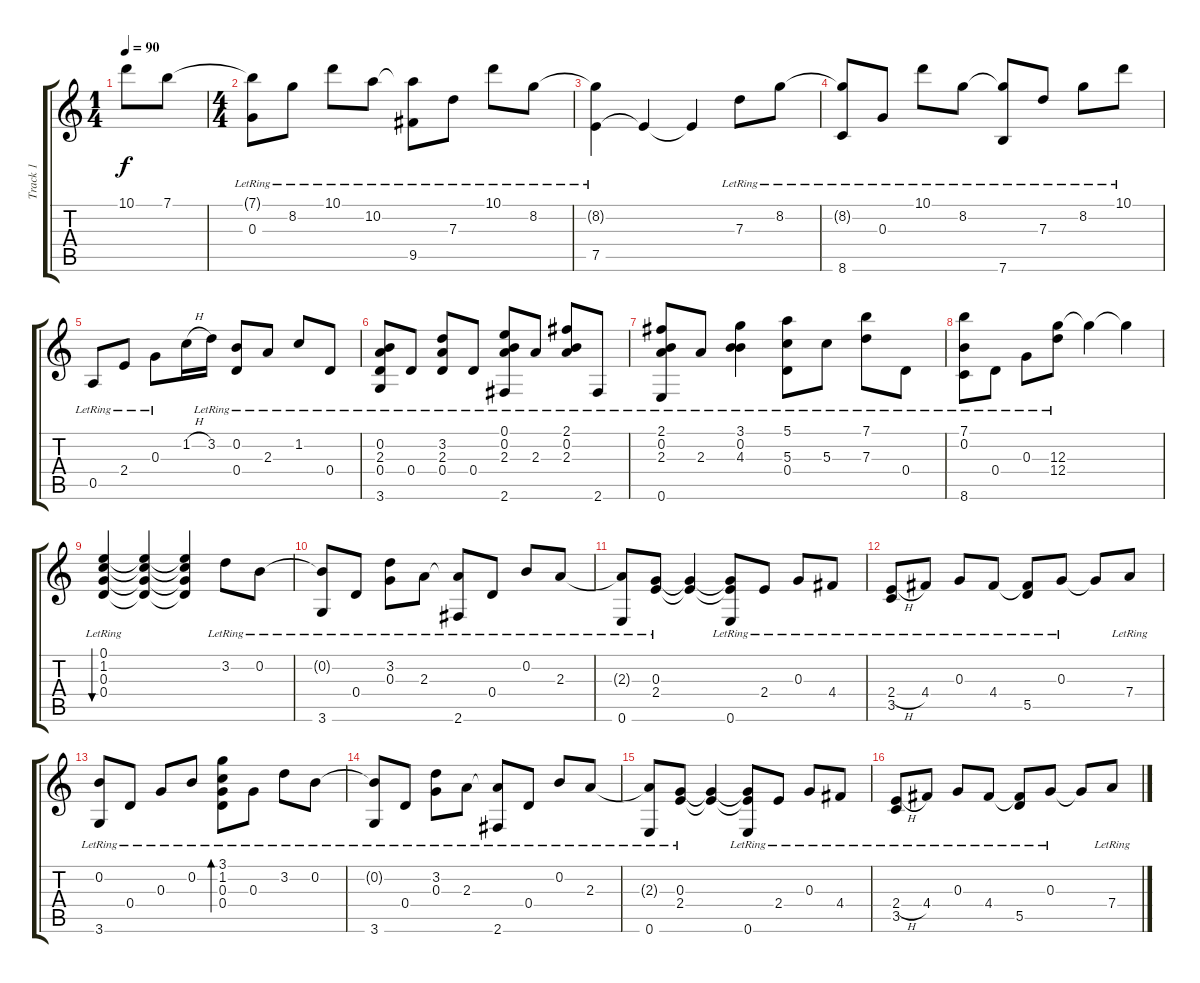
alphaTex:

\track ("Track 1" "Track 1") {instrument acousticguitarnylon}
\staff {score tabs}
\tuning (E4 B3 G3 D3 A2 E2) {hide}
\ts (1 4)
\tempo 90
\clef g2
\ks c
10.1.8{dy f instrument acousticguitarnylon} 7.1.8 |
\ts (4 4)
(7.1{t} 0.3{lr}).8 8.2{lr}.8 10.1{lr}.8 10.2{lr}.8 (10.2{t} 9.5{lr}).8 7.3{lr}.8 10.1{lr}.8 8.2{lr}.8 |
(8.2{t} 7.5{lr}).4 7.5{t}.4 7.5{t}.4 7.3{lr}.8 8.2{lr}.8 |
(8.2{t} 8.6{lr}).8 0.3{lr}.8 10.1{lr}.8 8.2{lr}.8 (8.2{t} 7.6{lr}).8 7.3{lr}.8 8.2{lr}.8 10.1{lr}.8 |
0.5{lr}.8 2.4{lr}.8 0.3{lr}.8 1.2{h}.16 3.2{lr}.16 (0.2{lr} 0.4{lr}).8 2.3{lr}.8 1.2{lr}.8 0.4{lr}.8 |
(0.2{lr} 2.3{lr} 0.4{lr} 3.6{lr}).8 0.4{lr}.8 (3.2{lr} 2.3{lr} 0.4{lr}).8 0.4{lr}.8 (0.1{lr} 0.2{lr} 2.3{lr} 2.6{lr}).8 2.3{lr}.8 (2.1{lr} 0.2{lr} 2.3{lr}).8 2.6{lr}.8 |
(2.1{lr} 0.2{lr} 2.3{lr} 0.6{lr}).8 2.3{lr}.8 (3.1{lr} 0.2{lr} 4.3{lr}).4 (5.1{lr} 5.3{lr} 0.4{lr}).8 5.3{lr}.8 (7.1{lr} 7.3{lr}).8 0.4{lr}.8 |
(7.1{lr} 0.2{lr} 8.6{lr}).8 0.4{lr}.8 0.3{lr}.8 (12.3{lr} 12.4{lr}).8 12.3{t}.4 12.3{t}.4 |
(0.1{lr} 1.2{lr} 0.3{lr} 0.4{lr}).4{bu 480} (0.1{t} 1.2{t} 0.3{t} 0.4{t}).4 (0.1{t} 1.2{t} 0.3{t} 0.4{t}).4 3.2{lr}.8 0.2{lr}.8 |
(0.2{t} 3.6{lr}).8 0.4{lr}.8 (3.2{lr} 0.3{lr}).8 2.3{lr}.8 (2.3{t} 2.6{lr}).8 0.4{lr}.8 0.2{lr}.8 2.3{lr}.8 |
(2.3{t} 0.6{lr}).8 (0.3{lr} 2.4{lr}).8 (0.3{t} 2.4{t}).4 (0.3{t} 2.4{t} 0.6{lr}).8 2.4{lr}.8 0.3{lr}.8 4.4{lr}.8 |
(2.4{h} 3.5{lr}).8 4.4{lr}.8 0.3{lr}.8 4.4{lr}.8 (4.4{t} 5.5{lr}).8 0.3{lr}.8 0.3{t}.8 7.4{lr}.8 |
(0.2{lr} 3.6{lr}).8 0.4{lr}.8 0.3{lr}.8 0.2{lr}.8 (3.1{lr} 1.2{lr} 0.3{lr} 0.4{lr}).8{bd 480} 0.3{lr}.8 3.2{lr}.8 0.2{lr}.8 |
(0.2{t} 3.6{lr}).8 0.4{lr}.8 (3.2{lr} 0.3{lr}).8 2.3{lr}.8 (2.3{t} 2.6{lr}).8 0.4{lr}.8 0.2{lr}.8 2.3{lr}.8 |
(2.3{t} 0.6{lr}).8 (0.3{lr} 2.4{lr}).8 (0.3{t} 2.4{t}).4 (0.3{t} 2.4{t} 0.6{lr}).8 2.4{lr}.8 0.3{lr}.8 4.4{lr}.8 |
(2.4{h} 3.5{lr}).8 4.4{lr}.8 0.3{lr}.8 4.4{lr}.8 (4.4{t} 5.5{lr}).8 0.3{lr}.8 0.3{t}.8 7.4{lr}.8
